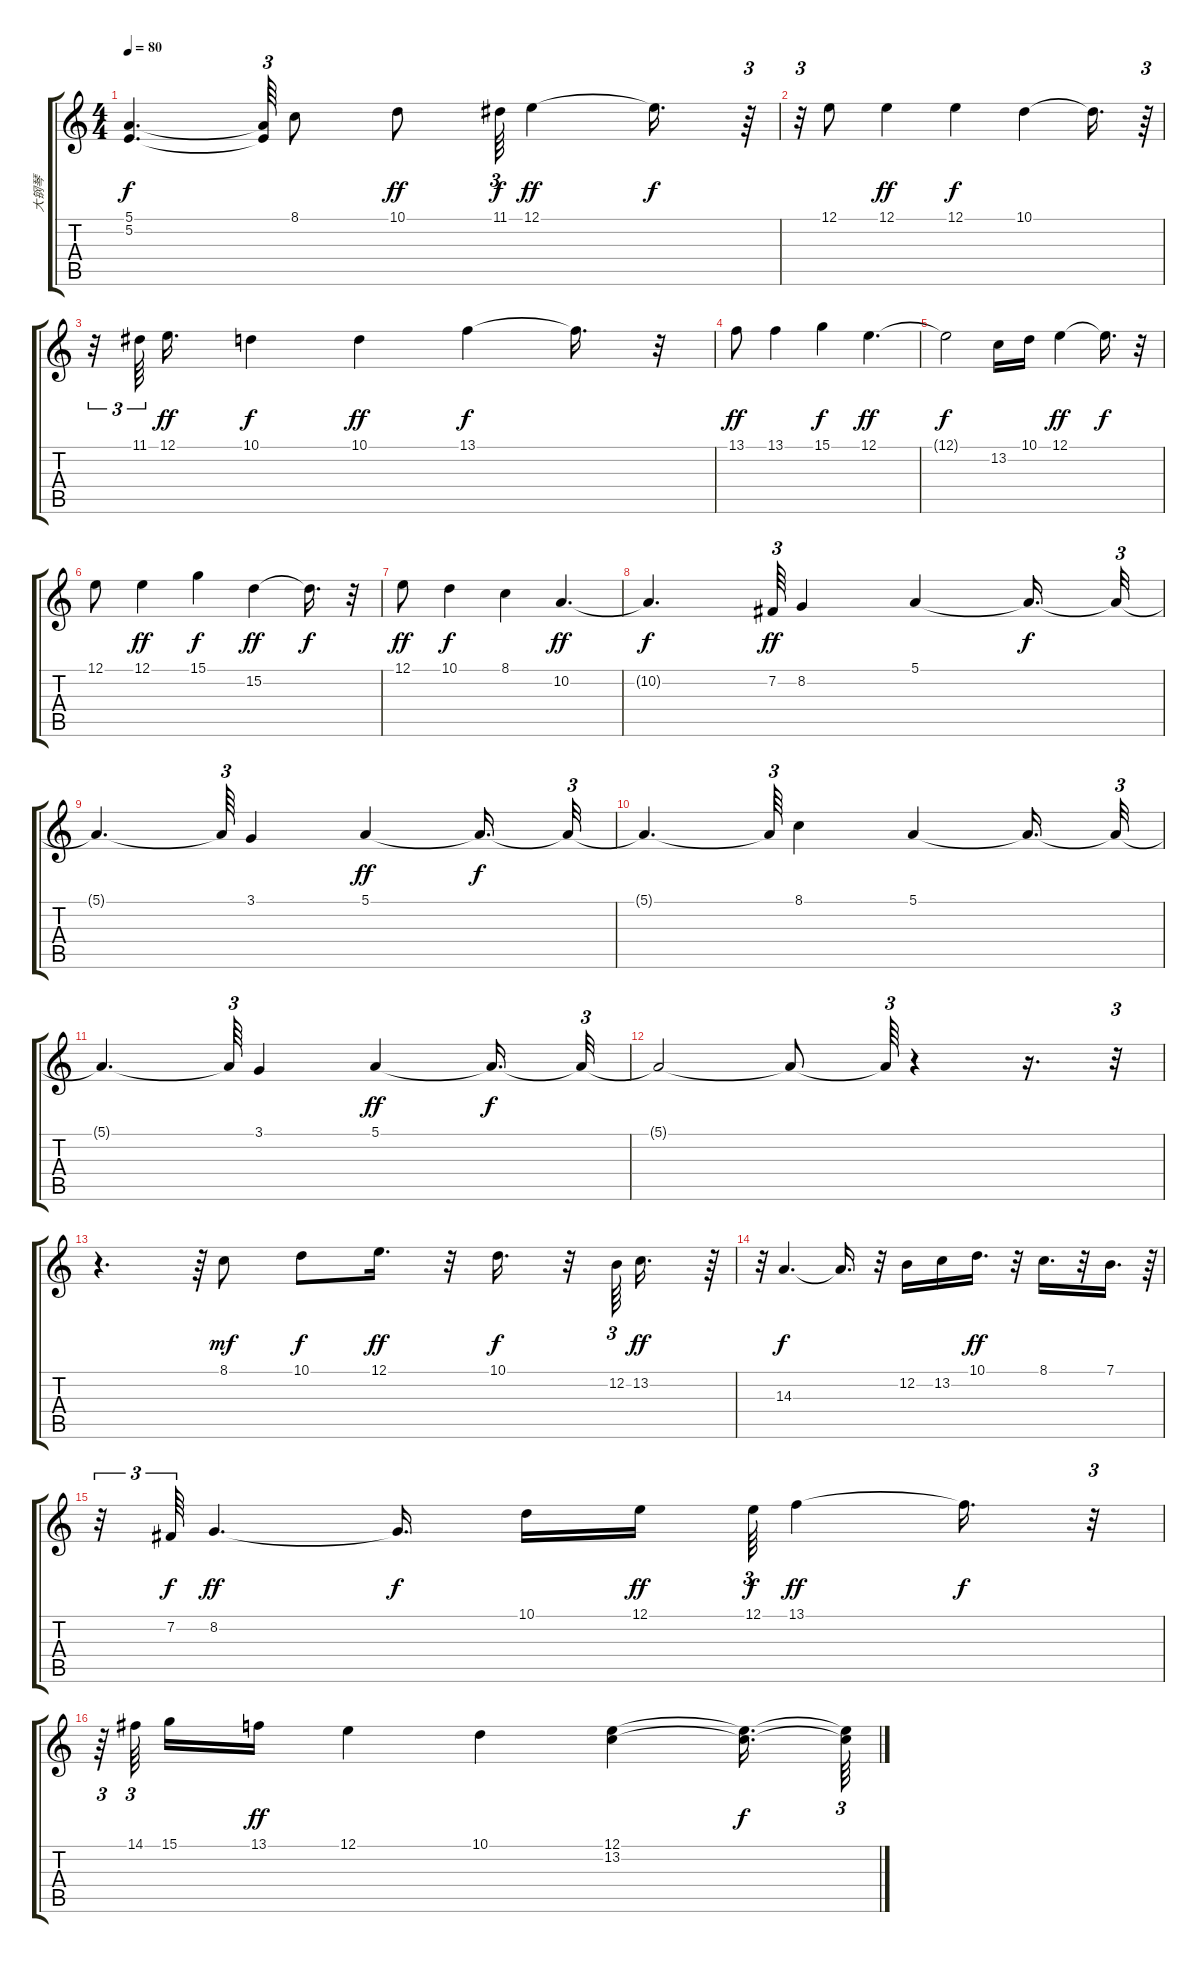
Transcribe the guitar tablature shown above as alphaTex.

\track ("大钢琴" "大钢琴") {instrument acousticgrandpiano}
\staff {score tabs}
\tuning (E4 B3 G3 D3 A2 E2) {hide}
\ts (4 4)
\tempo 80
\clef g2
\ks c
(5.1{t} 5.2{t}).4{d dy f} (5.1{t} 5.2{t}).64{tu (3 2)} 8.1.8 10.1.8{dy ff} 11.1.64{tu (3 2) dy f} 12.1.4{dy ff} 12.1{t}.16{d dy f} r.64{tu (3 2)} |
r.32{tu (3 2)} 12.1.8 12.1.4{dy ff} 12.1.4{dy f} 10.1.4 10.1{t}.16{d} r.64{tu (3 2)} |
r.32{tu (3 2)} 11.1.64{tu (3 2)} 12.1.16{d dy ff} 10.1.4{dy f} 10.1.4{dy ff} 13.1.4{dy f} 13.1{t}.16{d} r.32 |
13.1.8{dy ff} 13.1.4 15.1.4{dy f} 12.1.4{d dy ff} |
12.1{t}.2{dy f} 13.2.16 10.1.16 12.1.4{dy ff} 12.1{t}.16{d dy f} r.32 |
12.1.8 12.1.4{dy ff} 15.1.4{dy f} 15.2.4{dy ff} 15.2{t}.16{d dy f} r.32 |
12.1.8{dy ff} 10.1.4{dy f} 8.1.4 10.2.4{d dy ff} |
10.2{t}.4{d dy f} 7.2.64{tu (3 2) dy ff} 8.2.4 5.1.4 5.1{t}.16{d dy f} 5.1{t}.32{tu (3 2)} |
5.1{t}.4{d} 5.1{t}.64{tu (3 2)} 3.1.4 5.1.4{dy ff} 5.1{t}.16{d dy f} 5.1{t}.32{tu (3 2)} |
5.1{t}.4{d} 5.1{t}.64{tu (3 2)} 8.1.4 5.1.4 5.1{t}.16{d} 5.1{t}.32{tu (3 2)} |
5.1{t}.4{d} 5.1{t}.64{tu (3 2)} 3.1.4 5.1.4{dy ff} 5.1{t}.16{d dy f} 5.1{t}.32{tu (3 2)} |
5.1{t}.2 5.1{t}.8 5.1{t}.64{tu (3 2)} r.4 r.16{d} r.32{tu (3 2)} |
r.4{d} r.64{tu (3 2)} 8.1.8{dy mf} 10.1.8{dy f} 12.1.16{d dy ff} r.32 10.1.16{d dy f} r.32 12.2.64{tu (3 2)} 13.2.16{d dy ff} r.64{tu (3 2)} |
r.32{tu (3 2)} 14.3.4{d dy f} 14.3{t}.16{d} r.32 12.2.16 13.2.16 10.1.16{d dy ff} r.32 8.1.16{d} r.32 7.1.16{d} r.64{tu (3 2)} |
r.32{tu (3 2)} 7.2.64{tu (3 2) dy f} 8.2.4{d dy ff} 8.2{t}.16{d dy f} 10.1.16 12.1.16{dy ff beam splitsecondary} 12.1.64{tu (3 2) dy f} 13.1.4{dy ff} 13.1{t}.16{d dy f} r.32{tu (3 2)} |
r.64{tu (3 2)} 14.1.64{tu (3 2) beam splitsecondary} 15.1.16 13.1.16{dy ff} 12.1.4 10.1.4 (12.1 13.2).4 (12.1{t} 13.2{t}).16{d dy f} (12.1{t} 13.2{t}).64{tu (3 2)}
